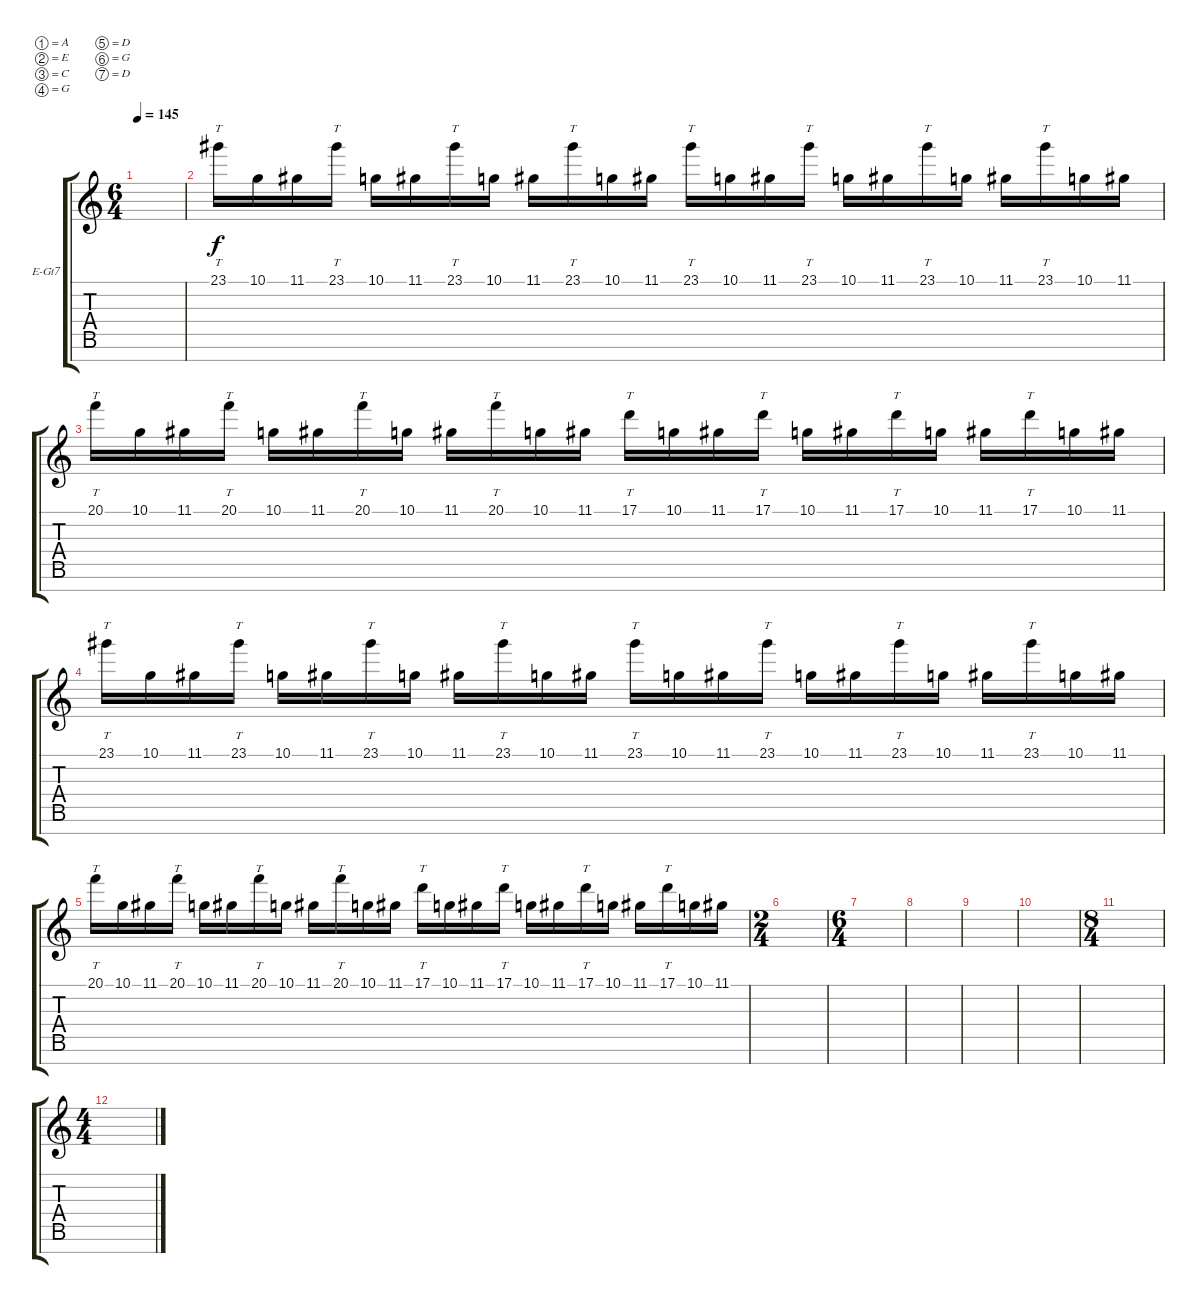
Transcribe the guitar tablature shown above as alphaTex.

\defaultSystemsLayout 4
\bracketExtendMode groupsimilarinstruments
\firstSystemTrackNameOrientation horizontal
\otherSystemsTrackNameOrientation horizontal
\track ("Solo C" "E-Gt7") {instrument distortionguitar}
\staff {score tabs}
\tuning (A3 E3 C3 G2 D2 G1 D1)
\ts (6 4)
\tempo 145
\clef g2
\ks c
|
23.1.16{tt} 10.1.16 11.1.16 23.1.16{tt} 10.1.16 11.1.16 23.1.16{tt} 10.1.16 11.1.16 23.1.16{tt} 10.1.16 11.1.16 23.1.16{tt} 10.1.16 11.1.16 23.1.16{tt} 10.1.16 11.1.16 23.1.16{tt} 10.1.16 11.1.16 23.1.16{tt} 10.1.16 11.1.16 |
20.1.16{tt} 10.1.16 11.1.16 20.1.16{tt} 10.1.16 11.1.16 20.1.16{tt} 10.1.16 11.1.16 20.1.16{tt} 10.1.16 11.1.16 17.1.16{tt} 10.1.16 11.1.16 17.1.16{tt} 10.1.16 11.1.16 17.1.16{tt} 10.1.16 11.1.16 17.1.16{tt} 10.1.16 11.1.16 |
23.1.16{tt} 10.1.16 11.1.16 23.1.16{tt} 10.1.16 11.1.16 23.1.16{tt} 10.1.16 11.1.16 23.1.16{tt} 10.1.16 11.1.16 23.1.16{tt} 10.1.16 11.1.16 23.1.16{tt} 10.1.16 11.1.16 23.1.16{tt} 10.1.16 11.1.16 23.1.16{tt} 10.1.16 11.1.16 |
20.1.16{tt} 10.1.16 11.1.16 20.1.16{tt} 10.1.16 11.1.16 20.1.16{tt} 10.1.16 11.1.16 20.1.16{tt} 10.1.16 11.1.16 17.1.16{tt} 10.1.16 11.1.16 17.1.16{tt} 10.1.16 11.1.16 17.1.16{tt} 10.1.16 11.1.16 17.1.16{tt} 10.1.16 11.1.16 |
\ts (2 4)
|
\ts (6 4)
|
|
|
|
\ts (8 4)
|
\ts (4 4)
